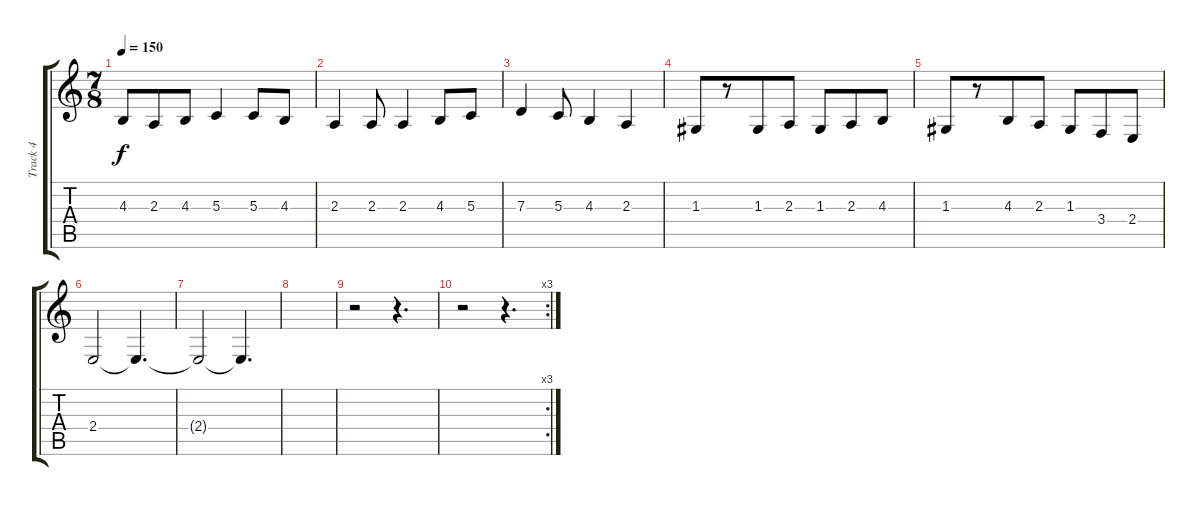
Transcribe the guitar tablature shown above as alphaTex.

\track ("Track 4" "Track 4") {instrument electricpiano2}
\staff {score tabs}
\tuning (E4 B3 G3 D3 A2 E2) {hide}
\ts (7 8)
\tempo 150
\clef g2
\ks c
4.3.8{dy f} 2.3.8 4.3.8 5.3.4 5.3.8 4.3.8 |
2.3.4 2.3.8 2.3.4 4.3.8 5.3.8 |
7.3.4 5.3.8 4.3.4 2.3.4 |
1.3.8 r.8 1.3.8 2.3.8 1.3.8 2.3.8 4.3.8 |
1.3.8 r.8 4.3.8 2.3.8 1.3.8 3.4.8 2.4.8 |
2.4.2 2.4{t}.4{d} |
2.4{t}.2 2.4{t}.4{d} |
|
r.2 r.4{d} |
\rc 3
r.2 r.4{d}
